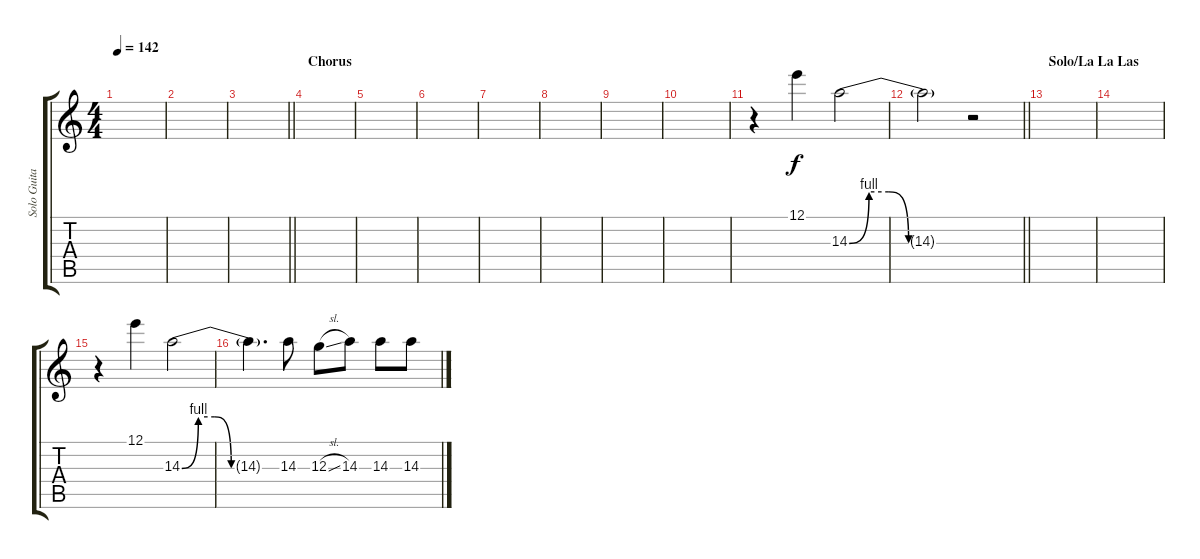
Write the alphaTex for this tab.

\track ("Solo Guitar" "Solo Guita") {instrument overdrivenguitar}
\staff {score tabs}
\tuning (E4 B3 G3 D3 A2 E2) {hide}
\ts (4 4)
\tempo 142
\clef g2
\ks c
|
|
\barLineRight lightlight
|
\section ("" "Chorus")
|
|
|
|
|
|
|
r.4 12.1.4 14.3{be (custom 0 0 10 4 20 4 30 0 60 0)}.2 |
\barLineRight lightlight
14.3{t}.2 r.2 |
\section ("" "Solo/La La Las")
|
|
r.4 12.1.4 14.3{be (custom 0 0 10 4 20 4 30 0 60 0)}.2 |
14.3{t}.4{d} 14.3.8 12.3{sl}.8 14.3.8 14.3.8 14.3.8
